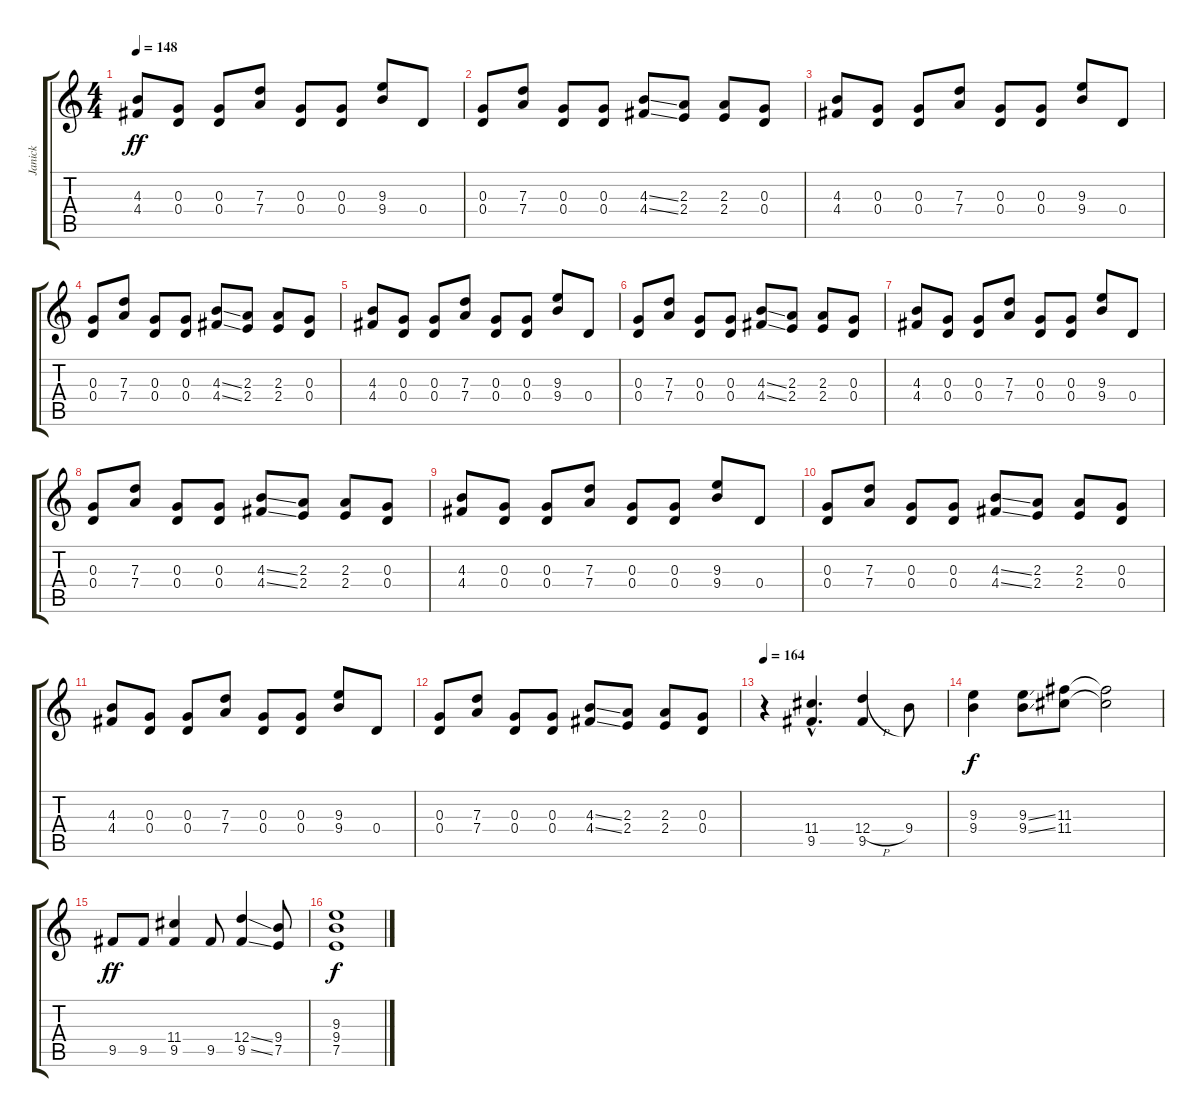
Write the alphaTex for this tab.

\track ("Janick" "Janick") {instrument distortionguitar}
\staff {score tabs}
\tuning (E4 B3 G3 D3 A2 E2) {hide}
\ts (4 4)
\tempo 148
\clef g2
\ks c
(4.3 4.4).8{dy ff} (0.3 0.4).8 (0.3 0.4).8 (7.3 7.4).8 (0.3 0.4).8 (0.3 0.4).8 (9.3 9.4).8 0.4.8 |
(0.3 0.4).8 (7.3 7.4).8 (0.3 0.4).8 (0.3 0.4).8 (4.3{ss} 4.4{ss}).8 (2.3 2.4).8 (2.3 2.4).8 (0.3 0.4).8 |
(4.3 4.4).8 (0.3 0.4).8 (0.3 0.4).8 (7.3 7.4).8 (0.3 0.4).8 (0.3 0.4).8 (9.3 9.4).8 0.4.8 |
(0.3 0.4).8 (7.3 7.4).8 (0.3 0.4).8 (0.3 0.4).8 (4.3{ss} 4.4{ss}).8 (2.3 2.4).8 (2.3 2.4).8 (0.3 0.4).8 |
(4.3 4.4).8 (0.3 0.4).8 (0.3 0.4).8 (7.3 7.4).8 (0.3 0.4).8 (0.3 0.4).8 (9.3 9.4).8 0.4.8 |
(0.3 0.4).8 (7.3 7.4).8 (0.3 0.4).8 (0.3 0.4).8 (4.3{ss} 4.4{ss}).8 (2.3 2.4).8 (2.3 2.4).8 (0.3 0.4).8 |
(4.3 4.4).8 (0.3 0.4).8 (0.3 0.4).8 (7.3 7.4).8 (0.3 0.4).8 (0.3 0.4).8 (9.3 9.4).8 0.4.8 |
(0.3 0.4).8 (7.3 7.4).8 (0.3 0.4).8 (0.3 0.4).8 (4.3{ss} 4.4{ss}).8 (2.3 2.4).8 (2.3 2.4).8 (0.3 0.4).8 |
(4.3 4.4).8 (0.3 0.4).8 (0.3 0.4).8 (7.3 7.4).8 (0.3 0.4).8 (0.3 0.4).8 (9.3 9.4).8 0.4.8 |
(0.3 0.4).8 (7.3 7.4).8 (0.3 0.4).8 (0.3 0.4).8 (4.3{ss} 4.4{ss}).8 (2.3 2.4).8 (2.3 2.4).8 (0.3 0.4).8 |
(4.3 4.4).8 (0.3 0.4).8 (0.3 0.4).8 (7.3 7.4).8 (0.3 0.4).8 (0.3 0.4).8 (9.3 9.4).8 0.4.8 |
(0.3 0.4).8 (7.3 7.4).8 (0.3 0.4).8 (0.3 0.4).8 (4.3{ss} 4.4{ss}).8 (2.3 2.4).8 (2.3 2.4).8 (0.3 0.4).8 |
\tempo 164
r.4 (11.4{hac} 9.5{hac}).4{d} (12.4{h} 9.5).4 9.4.8 |
(9.3 9.4).4{dy f} (9.3{ss} 9.4{ss}).8 (11.3 11.4).8 (11.3{t} 11.4{t}).2 |
9.5.8{dy ff} 9.5.8 (11.4 9.5).4 9.5.8 (12.4{ss} 9.5{ss}).4 (9.4 7.5).8 |
(9.3 9.4 7.5).1{dy f}
